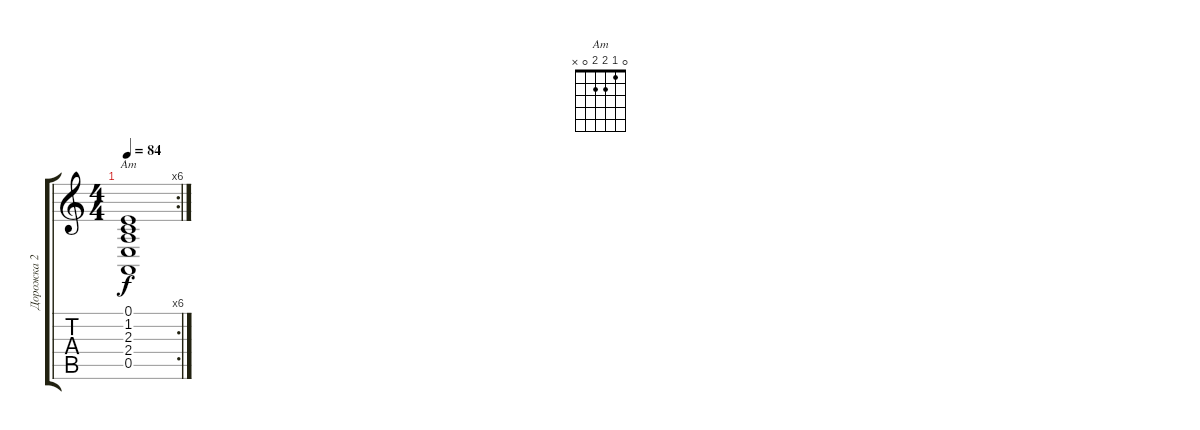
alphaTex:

\track ("Дорожка 2" "Дорожка 2") {instrument stringensemble1}
\staff {score tabs}
\tuning (E4 B3 G3 D3 A2 E2) {hide}
\chord ("Am" 0 1 2 2 0 x)
\rc 6
\ts (4 4)
\tempo 84
\clef g2
\ks c
(0.1 1.2 2.3 2.4 0.5).1{ch "Am" dy f}
